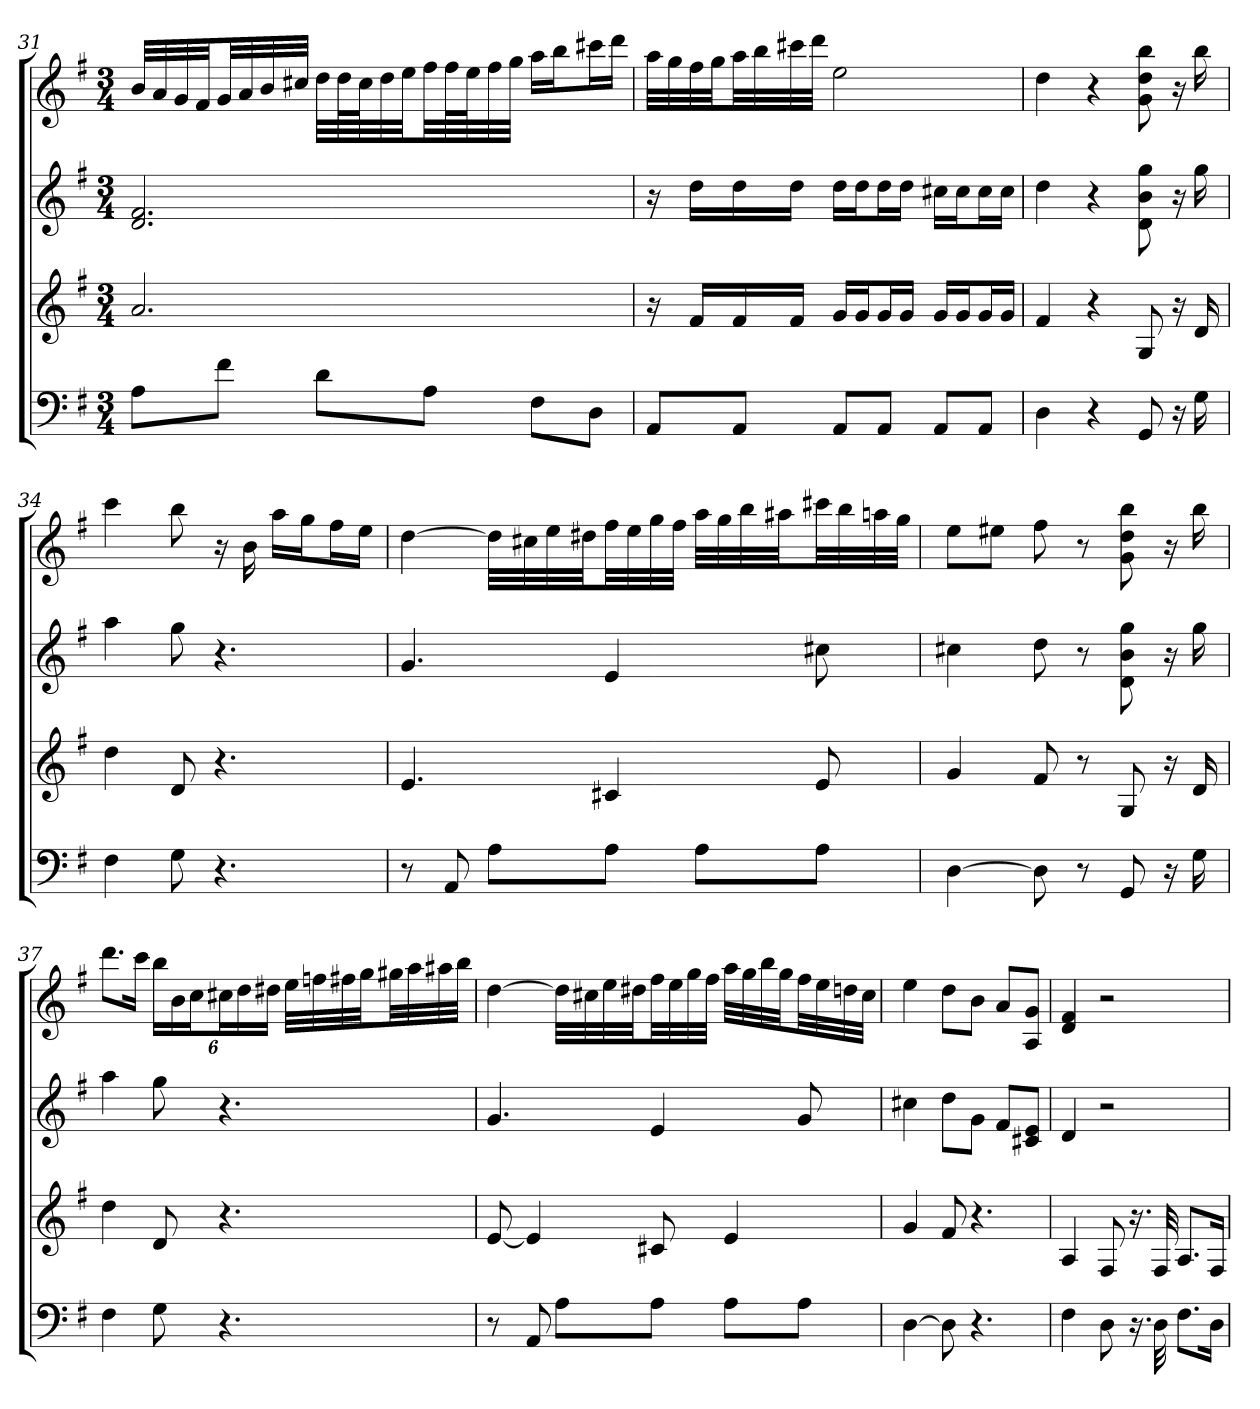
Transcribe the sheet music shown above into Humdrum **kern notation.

**kern	**kern	**kern	**kern
*part4	*part3	*part2	*part1
*staff4	*staff3	*staff2	*staff1
*k[f#]	*k[f#]	*k[f#]	*k[f#]
*G:	*G:	*G:	*G:
*M3/4	*M3/4	*M3/4	*M3/4
=31	=31	=31	=31
8AL	2.a	2.d 2.f#	32bLLL
.	.	.	32a
.	.	.	32g
.	.	.	32f#JJ
8f#J	.	.	32gLL
.	.	.	32a
.	.	.	32b
.	.	.	32cc#XJJJ
8dL	.	.	32ddLLL
.	.	.	64ddL
.	.	.	64cc#J
.	.	.	32dd
.	.	.	32eeJJ
8AJ	.	.	32ff#LL
.	.	.	64ff#L
.	.	.	64eeJ
.	.	.	32ff#
.	.	.	32ggJJJ
8F#L	.	.	16aaLL
.	.	.	16bbJ
8DJ	.	.	16ccc#XL
.	.	.	16dddJJ
=32	=32	=32	=32
8AAL	16r	16r	32aaLLL
.	.	.	32gg
.	16f#LL	16ddLL	32ff#
.	.	.	32ggJJ
8AAJ	16f#	16dd	32aaLL
.	.	.	32bb
.	16f#JJ	16ddJJ	32ccc#X
.	.	.	32dddJJJ
8AAL	16gLL	16ddLL	2ee
.	16gJ	16ddJ	.
8AAJ	16gL	16ddL	.
.	16gJJ	16ddJJ	.
8AAL	16gLL	16cc#XLL	.
.	16gJ	16cc#J	.
8AAJ	16gL	16cc#L	.
.	16gJJ	16cc#JJ	.
=33	=33	=33	=33
4D	4f#	4dd	4dd
4r	4r	4r	4r
8GG	8G	8d 8b 8gg	8g 8dd 8bb
16r	16r	16r	16r
16G	16d	16gg	16bb
=34	=34	=34	=34
4F#	4dd	4aa	4ccc
8G	8d	8gg	8bb
4.r	4.r	4.r	16r
.	.	.	16b
.	.	.	16aaLL
.	.	.	16ggJ
.	.	.	16ff#L
.	.	.	16eeJJ
=35	=35	=35	=35
8r	4.e	4.g	[4dd
8AA	.	.	.
8AL	.	.	32ddLLL]
.	.	.	32cc#X
.	.	.	32ee
.	.	.	32dd#XJJ
8AJ	4c#X	4e	32ff#LL
.	.	.	32ee
.	.	.	32gg
.	.	.	32ff#JJJ
8AL	.	.	32aaLLL
.	.	.	32gg
.	.	.	32bb
.	.	.	32aa#XJJ
8AJ	8e	8cc#X	32ccc#XLL
.	.	.	32bb
.	.	.	32aan
.	.	.	32ggJJJ
=36	=36	=36	=36
[4D	4g	4cc#X	8eeL
.	.	.	8ee#XJ
8D]	8f#	8dd	8ff#
8r	8r	8r	8r
8GG	8G	8d 8b 8gg	8g 8dd 8bb
16r	16r	16r	16r
16G	16d	16gg	16bb
=37	=37	=37	=37
4F#	4dd	4aa	8.dddL
.	.	.	16cccJk
8G	8d	8gg	24bbLL
.	.	.	24b
.	.	.	24ccJ
4.r	4.r	4.r	24cc#XL
.	.	.	24dd
.	.	.	24dd#XJJ
.	.	.	32eeLLL
.	.	.	32ffn
.	.	.	32ff#X
.	.	.	32ggJJ
.	.	.	32gg#XLL
.	.	.	32aa
.	.	.	32aa#X
.	.	.	32bbJJJ
=38	=38	=38	=38
8r	[8e	4.g	[4dd
8AA	4e]	.	.
8AL	.	.	32ddLLL]
.	.	.	32cc#X
.	.	.	32ee
.	.	.	32dd#XJJ
8AJ	8c#X	4e	32ff#LL
.	.	.	32ee
.	.	.	32gg
.	.	.	32ff#JJJ
8AL	4e	.	32aaLLL
.	.	.	32gg
.	.	.	32bb
.	.	.	32ggJJ
8AJ	.	8g	32ff#LL
.	.	.	32ee
.	.	.	32ddn
.	.	.	32cc#JJJ
=39	=39	=39	=39
[4D	4g	4cc#X	4ee
8D]	8f#	8ddL	8ddL
4.r	4.r	8gJ	8bJ
.	.	8f#L	8aL
.	.	8c#X 8eJ	8A 8gJ
=40	=40	=40	=40
4F#	4A	4d	4d 4f#
8D	8F#	2r	2r
16.r	16.r	.	.
32D	32F#	.	.
8.F#L	8.AL	.	.
16DJk	16F#Jk	.	.
=	=	=	=
*-	*-	*-	*-
